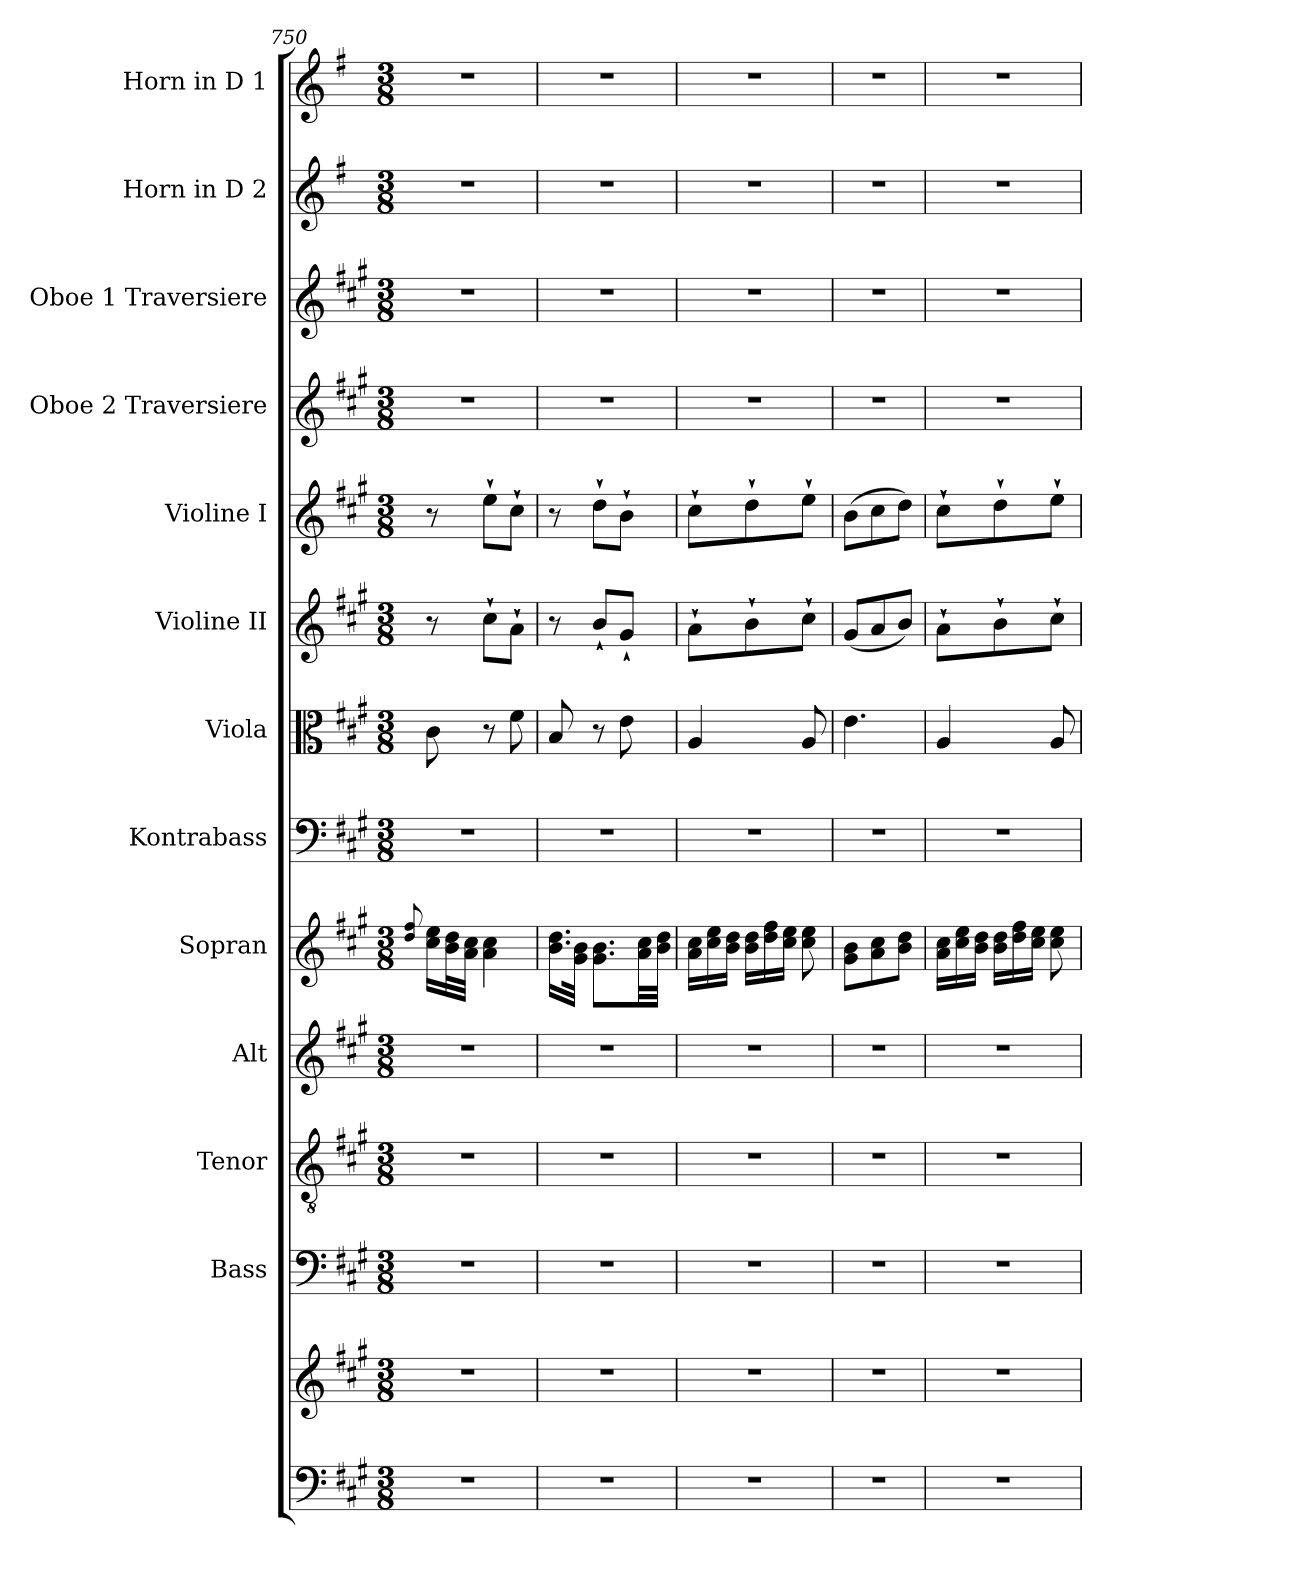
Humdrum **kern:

**kern	**kern	**kern	**kern	**kern	**kern	**kern	**kern	**kern	**kern	**kern	**kern	**kern	**kern
*part13	*part13	*part12	*part11	*part10	*part9	*part8	*part7	*part6	*part5	*part4	*part3	*part2	*part1
*staff14	*staff13	*staff12	*staff11	*staff10	*staff9	*staff8	*staff7	*staff6	*staff5	*staff4	*staff3	*staff2	*staff1
*	*	*I"Bass	*I"Tenor	*I"Alt	*I"Sopran	*I"Kontrabass	*I"Viola	*I"Violine II	*I"Violine I	*I"Oboe 2 Traversiere	*I"Oboe 1 Traversiere	*I"Horn in D 2	*I"Horn in D 1
*	*	*I'B.	*I'T.	*I'A.	*I'S.	*I'Kb.	*I'Vla.	*I'Vl. II	*I'Vl. I	*I'Ob. 2 Tr.	*I'Ob. 1 Tr.	*I'Hrn. D 2	*I'Hrn. D 1
*clefF4	*clefG2	*clefF4	*clefGv2	*clefG2	*clefG2	*clefF4	*clefC3	*clefG2	*clefG2	*clefG2	*clefG2	*clefG2	*clefG2
*	*	*	*	*	*	*ITrd7c12	*	*	*	*	*	*ITrd6c10	*ITrd6c10
*k[f#c#g#]	*k[f#c#g#]	*k[f#c#g#]	*k[f#c#g#]	*k[f#c#g#]	*k[f#c#g#]	*k[f#c#g#]	*k[f#c#g#]	*k[f#c#g#]	*k[f#c#g#]	*k[f#c#g#]	*k[f#c#g#]	*k[f#c#g#]	*k[f#c#g#]
*A:	*A:	*A:	*A:	*A:	*A:	*A:	*A:	*A:	*A:	*A:	*A:	*A:	*A:
*M3/8	*M3/8	*M3/8	*M3/8	*M3/8	*M3/8	*M3/8	*M3/8	*M3/8	*M3/8	*M3/8	*M3/8	*M3/8	*M3/8
=750	=750	=750	=750	=750	=750	=750	=750	=750	=750	=750	=750	=750	=750
.	.	.	.	.	8qqdd/ 8qqff#/	.	.	.	.	.	.	.	.
4.r	4.r	4.r	4.r	4.r	16cc#\ 16ee\LL	4.r	8c#\	8r	8r	4.r	4.r	4.r	4.r
.	.	.	.	.	32b\ 32dd\L	.	.	.	.	.	.	.	.
.	.	.	.	.	32a\ 32cc#\JJJ	.	.	.	.	.	.	.	.
.	.	.	.	.	4a\ 4cc#\	.	8r	8cc#`>\L	8ee`>\L	.	.	.	.
.	.	.	.	.	.	.	8f#\	8a`>\J	8cc#`>\J	.	.	.	.
=751	=751	=751	=751	=751	=751	=751	=751	=751	=751	=751	=751	=751	=751
4.r	4.r	4.r	4.r	4.r	16.b\ 16.dd\LL	4.r	8B/	8r	8r	4.r	4.r	4.r	4.r
.	.	.	.	.	32g#\ 32b\JJk	.	.	.	.	.	.	.	.
.	.	.	.	.	8.g#\ 8.b\L	.	8r	8b`</L	8dd`>\L	.	.	.	.
.	.	.	.	.	.	.	8e\	8g#`</J	8b`>\J	.	.	.	.
.	.	.	.	.	32a\ 32cc#\LL	.	.	.	.	.	.	.	.
.	.	.	.	.	32b\ 32dd\JJJ	.	.	.	.	.	.	.	.
=752	=752	=752	=752	=752	=752	=752	=752	=752	=752	=752	=752	=752	=752
*	*	*	*	*	*Xtuplet	*	*	*	*	*	*	*	*
4.r	4.r	4.r	4.r	4.r	24a\ 24cc#\LL	4.r	4A/	8a`>\L	8cc#`>\L	4.r	4.r	4.r	4.r
.	.	.	.	.	24cc#\ 24ee\	.	.	.	.	.	.	.	.
.	.	.	.	.	24b\ 24dd\JJ	.	.	.	.	.	.	.	.
.	.	.	.	.	24b\ 24dd\LL	.	.	8b`>\	8dd`>\	.	.	.	.
.	.	.	.	.	24dd\ 24ff#\	.	.	.	.	.	.	.	.
.	.	.	.	.	24cc#\ 24ee\JJ	.	.	.	.	.	.	.	.
.	.	.	.	.	8cc#\ 8ee\	.	8A/	8cc#`>\J	8ee`>\J	.	.	.	.
!!LO:PB:g=z
=753	=753	=753	=753	=753	=753	=753	=753	=753	=753	=753	=753	=753	=753
4.r	4.r	4.r	4.r	4.r	8g#\ 8b\L	4.r	4.e\	(<8g#/L	(>8b\L	4.r	4.r	4.r	4.r
.	.	.	.	.	8a\ 8cc#\	.	.	8a/	8cc#\	.	.	.	.
.	.	.	.	.	8b\ 8dd\J	.	.	8b/J)	8dd\J)	.	.	.	.
=754	=754	=754	=754	=754	=754	=754	=754	=754	=754	=754	=754	=754	=754
4.r	4.r	4.r	4.r	4.r	24a\ 24cc#\LL	4.r	4A/	8a`>\L	8cc#`>\L	4.r	4.r	4.r	4.r
.	.	.	.	.	24cc#\ 24ee\	.	.	.	.	.	.	.	.
.	.	.	.	.	24b\ 24dd\JJ	.	.	.	.	.	.	.	.
.	.	.	.	.	24b\ 24dd\LL	.	.	8b`>\	8dd`>\	.	.	.	.
.	.	.	.	.	24dd\ 24ff#\	.	.	.	.	.	.	.	.
.	.	.	.	.	24cc#\ 24ee\JJ	.	.	.	.	.	.	.	.
.	.	.	.	.	8cc#\ 8ee\	.	8A/	8cc#`>\J	8ee`>\J	.	.	.	.
=	=	=	=	=	=	=	=	=	=	=	=	=	=
*-	*-	*-	*-	*-	*-	*-	*-	*-	*-	*-	*-	*-	*-
